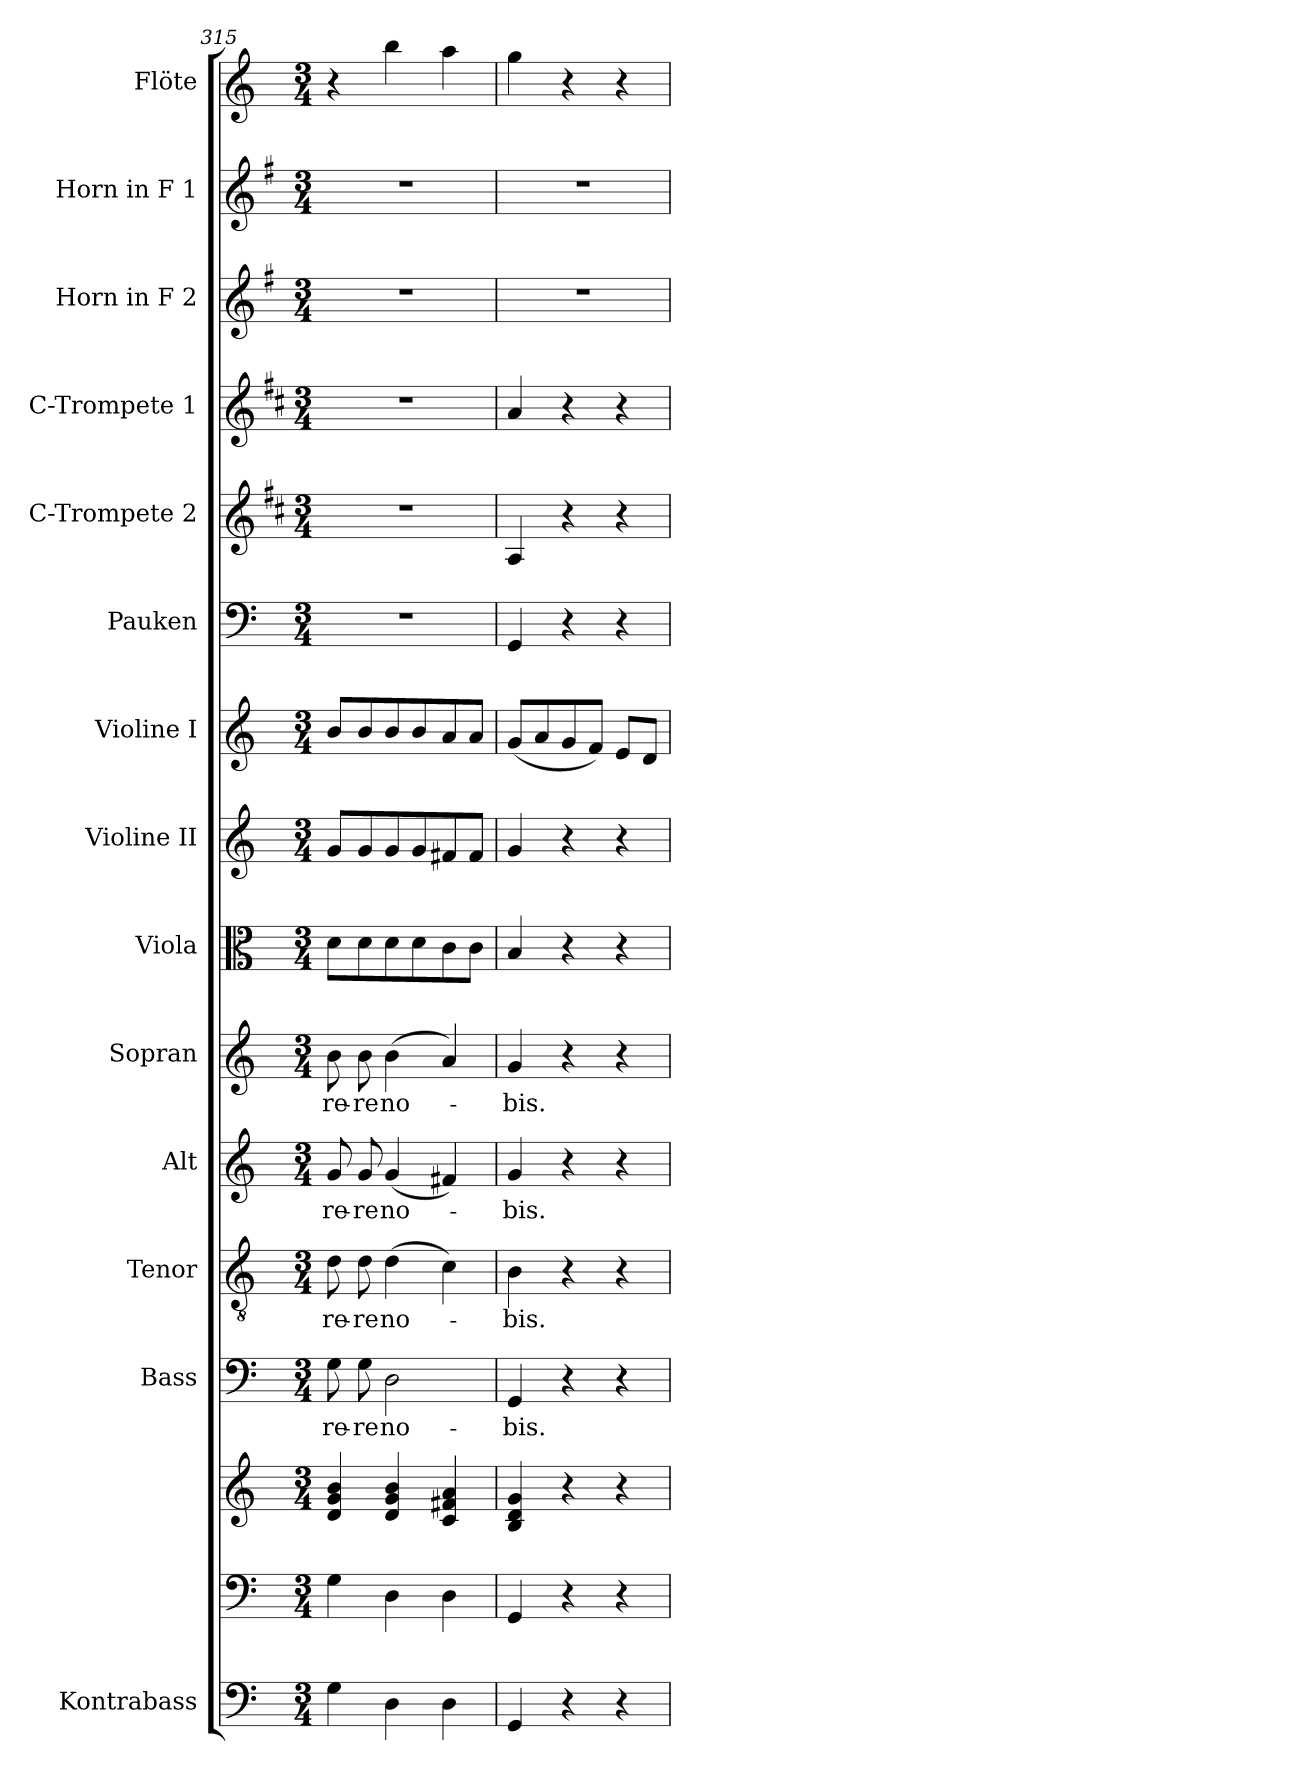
**kern	**kern	**kern	**kern	**text	**kern	**text	**kern	**text	**kern	**text	**kern	**kern	**kern	**kern	**kern	**kern	**kern	**kern	**kern
*part15	*part14	*part14	*part13	*part13	*part12	*part12	*part11	*part11	*part10	*part10	*part9	*part8	*part7	*part6	*part5	*part4	*part3	*part2	*part1
*staff16	*staff15	*staff14	*staff13	*staff13	*staff12	*staff12	*staff11	*staff11	*staff10	*staff10	*staff9	*staff8	*staff7	*staff6	*staff5	*staff4	*staff3	*staff2	*staff1
*I"Kontrabass	*	*	*I"Bass	*	*I"Tenor	*	*I"Alt	*	*I"Sopran	*	*I"Viola	*I"Violine II	*I"Violine I	*I"Pauken	*I"C-Trompete 2	*I"C-Trompete 1	*I"Horn in F 2	*I"Horn in F 1	*I"Flöte
*I'Kb.	*	*	*I'B.	*	*I'T.	*	*I'A.	*	*I'S.	*	*I'Vla.	*I'Vl. II	*I'Vl. I	*I'Pk.	*I'C Trp. 2	*I'C Trp. 1	*	*	*I'Fl.
*clefF4	*clefF4	*clefG2	*clefF4	*	*clefGv2	*	*clefG2	*	*clefG2	*	*clefC3	*clefG2	*clefG2	*clefF4	*clefG2	*clefG2	*clefG2	*clefG2	*clefG2
*ITrd7c12	*	*	*	*	*	*	*	*	*	*	*	*	*	*	*ITrd1c2	*ITrd1c2	*ITrd4c7	*ITrd4c7	*
*k[]	*k[]	*k[]	*k[]	*	*k[]	*	*k[]	*	*k[]	*	*k[]	*k[]	*k[]	*k[]	*k[]	*k[]	*k[]	*k[]	*k[]
*C:	*C:	*C:	*C:	*	*C:	*	*C:	*	*C:	*	*C:	*C:	*C:	*C:	*C:	*C:	*C:	*C:	*C:
*M3/4	*M3/4	*M3/4	*M3/4	*	*M3/4	*	*M3/4	*	*M3/4	*	*M3/4	*M3/4	*M3/4	*M3/4	*M3/4	*M3/4	*M3/4	*M3/4	*M3/4
=315	=315	=315	=315	=315	=315	=315	=315	=315	=315	=315	=315	=315	=315	=315	=315	=315	=315	=315	=315
!	!	!	!	!LO:LY:b	!	!LO:LY:b	!	!LO:LY:b	!	!LO:LY:b	!	!	!	!	!	!	!	!	!
4GG\	4G\	4d/ 4g/ 4b/	8G\	-re-	8d\	-re-	8g/	-re-	8b\	-re-	8d\L	8g/L	8b/L	2.r	2.r	2.r	2.r	2.r	4r
!	!	!	!	!LO:LY:b	!	!LO:LY:b	!	!LO:LY:b	!	!LO:LY:b	!	!	!	!	!	!	!	!	!
.	.	.	8G\	-re	8d\	-re	8g/	-re	8b\	-re	8d\	8g/	8b/	.	.	.	.	.	.
!	!	!	!	!LO:LY:b	!	!LO:LY:b	!	!LO:LY:b	!	!LO:LY:b	!	!	!	!	!	!	!	!	!
4DD\	4D\	4d/ 4g/ 4b/	2D\	no-	(>4d\	no-	(<4g/	no-	(>4b\	no-	8d\	8g/	8b/	.	.	.	.	.	4bb\
.	.	.	.	.	.	.	.	.	.	.	8d\	8g/	8b/	.	.	.	.	.	.
4DD\	4D\	4c/ 4f#X/ 4a/	.	.	4c\)	.	4f#X/)	.	4a/)	.	8c\	8f#X/	8a/	.	.	.	.	.	4aa\
.	.	.	.	.	.	.	.	.	.	.	8c\J	8f#/J	8a/J	.	.	.	.	.	.
=316	=316	=316	=316	=316	=316	=316	=316	=316	=316	=316	=316	=316	=316	=316	=316	=316	=316	=316	=316
!	!	!	!	!LO:LY:b	!	!LO:LY:b	!	!LO:LY:b	!	!LO:LY:b	!	!	!	!	!	!	!	!	!
4GGG/	4GG/	4B/ 4d/ 4g/	4GG/	-bis.	4B\	-bis.	4g/	-bis.	4g/	-bis.	4B/	4g/	(<8g/L	4GG/	4G/	4g/	2.r	2.r	4gg\
.	.	.	.	.	.	.	.	.	.	.	.	.	8a/	.	.	.	.	.	.
4r	4r	4r	4r	.	4r	.	4r	.	4r	.	4r	4r	8g/	4r	4r	4r	.	.	4r
.	.	.	.	.	.	.	.	.	.	.	.	.	8f/J)	.	.	.	.	.	.
4r	4r	4r	4r	.	4r	.	4r	.	4r	.	4r	4r	8e/L	4r	4r	4r	.	.	4r
.	.	.	.	.	.	.	.	.	.	.	.	.	8d/J	.	.	.	.	.	.
=	=	=	=	=	=	=	=	=	=	=	=	=	=	=	=	=	=	=	=
*-	*-	*-	*-	*-	*-	*-	*-	*-	*-	*-	*-	*-	*-	*-	*-	*-	*-	*-	*-
